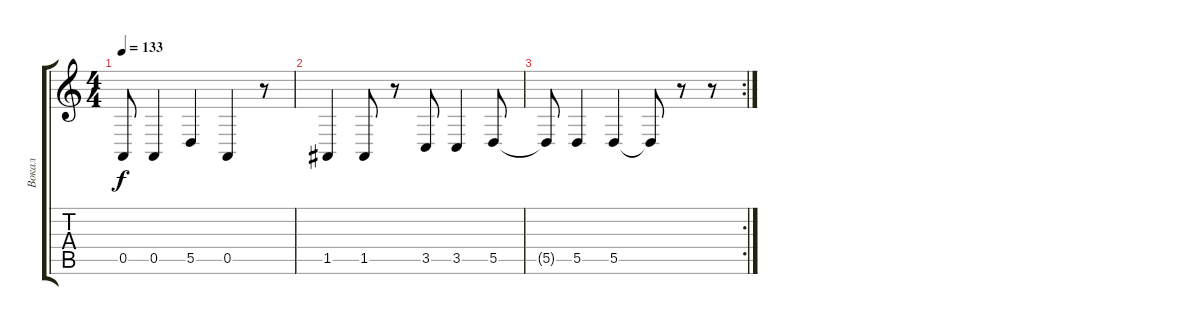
\track ("Вокал" "Вокал") {instrument tenorsax}
\staff {score tabs}
\tuning (E4 B3 G3 D3 A2 E2) {hide}
\ts (4 4)
\tempo 133
\clef g2
\ks c
0.5{t}.8{dy f} 0.5.4 5.5.4 0.5.4 r.8 |
1.5.4 1.5.8 r.8 3.5.8 3.5.4 5.5.8 |
\rc 2
5.5{t}.8 5.5.4 5.5.4 5.5{t}.8 r.8 r.8
